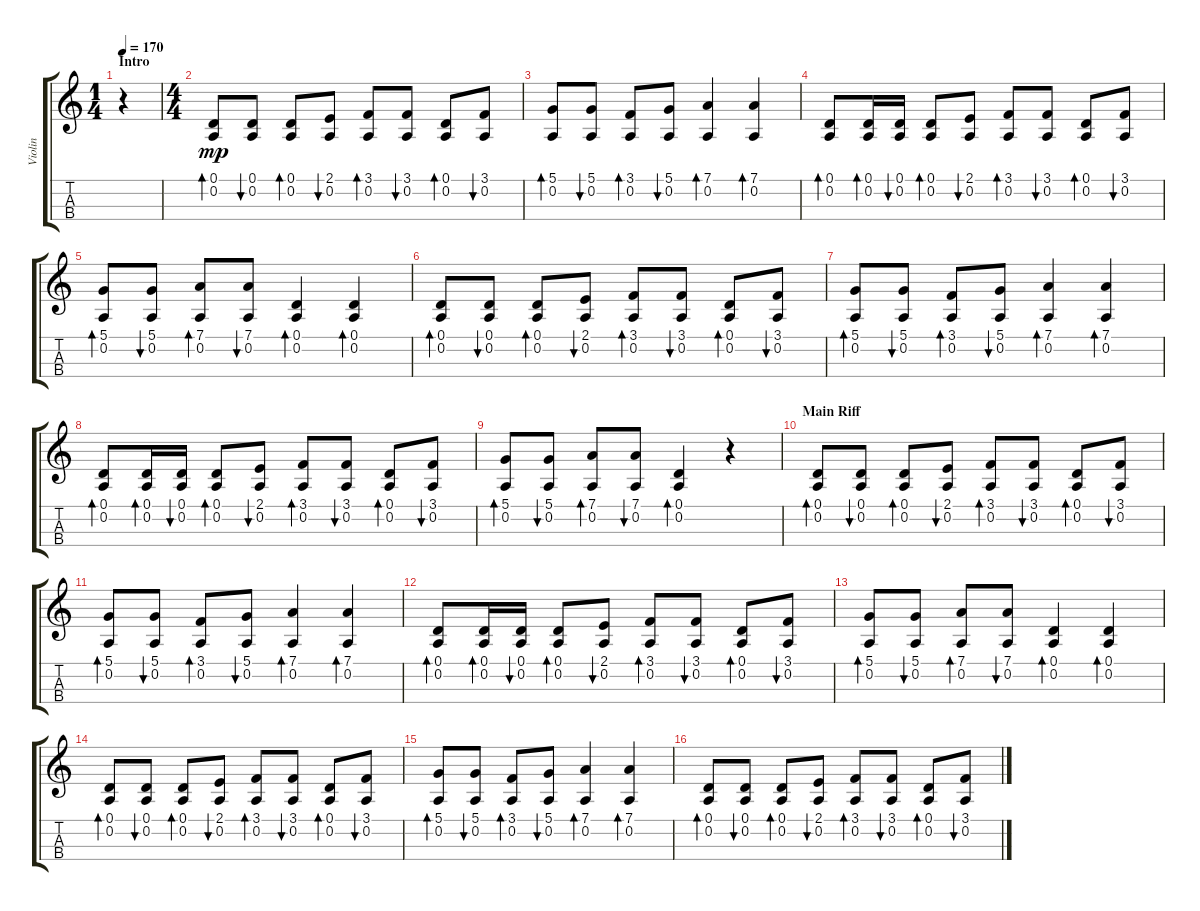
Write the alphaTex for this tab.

\track ("Violin" "Violin") {instrument violin}
\staff {score tabs}
\tuning (D4 A3 E3 B2) {hide}
\ts (1 4)
\section ("" "Intro")
\tempo 170
\clef g2
\ks c
r.4{dy mp instrument violin} |
\ts (4 4)
(0.1 0.2).8{bd 240} (0.1 0.2).8{bu 240} (0.1 0.2).8{bd 240} (2.1 0.2).8{bu 240} (3.1 0.2).8{bd 240} (3.1 0.2).8{bu 240} (0.1 0.2).8{bd 240} (3.1 0.2).8{bu 240} |
(5.1 0.2).8{bd 240} (5.1 0.2).8{bu 240} (3.1 0.2).8{bd 240} (5.1 0.2).8{bu 240} (7.1 0.2).4{bd 480} (7.1 0.2).4{bd 480} |
(0.1 0.2).8{bd 240} (0.1 0.2).16{bd 480} (0.1 0.2).16{bu 240} (0.1 0.2).8{bd 240} (2.1 0.2).8{bu 240} (3.1 0.2).8{bd 240} (3.1 0.2).8{bu 240} (0.1 0.2).8{bd 240} (3.1 0.2).8{bu 240} |
(5.1 0.2).8{bd 240} (5.1 0.2).8{bu 240} (7.1 0.2).8{bd 240} (7.1 0.2).8{bu 240} (0.1 0.2).4{bd 480} (0.1 0.2).4{bd 480} |
(0.1 0.2).8{bd 240} (0.1 0.2).8{bu 240} (0.1 0.2).8{bd 240} (2.1 0.2).8{bu 240} (3.1 0.2).8{bd 240} (3.1 0.2).8{bu 240} (0.1 0.2).8{bd 240} (3.1 0.2).8{bu 240} |
(5.1 0.2).8{bd 240} (5.1 0.2).8{bu 240} (3.1 0.2).8{bd 240} (5.1 0.2).8{bu 240} (7.1 0.2).4{bd 480} (7.1 0.2).4{bd 480} |
(0.1 0.2).8{bd 240} (0.1 0.2).16{bd 480} (0.1 0.2).16{bu 240} (0.1 0.2).8{bd 240} (2.1 0.2).8{bu 240} (3.1 0.2).8{bd 240} (3.1 0.2).8{bu 240} (0.1 0.2).8{bd 240} (3.1 0.2).8{bu 240} |
(5.1 0.2).8{bd 240} (5.1 0.2).8{bu 240} (7.1 0.2).8{bd 240} (7.1 0.2).8{bu 240} (0.1 0.2).4{bd 480} r.4 |
\section ("" "Main Riff")
(0.1 0.2).8{bd 240} (0.1 0.2).8{bu 240} (0.1 0.2).8{bd 240} (2.1 0.2).8{bu 240} (3.1 0.2).8{bd 240} (3.1 0.2).8{bu 240} (0.1 0.2).8{bd 240} (3.1 0.2).8{bu 240} |
(5.1 0.2).8{bd 240} (5.1 0.2).8{bu 240} (3.1 0.2).8{bd 240} (5.1 0.2).8{bu 240} (7.1 0.2).4{bd 480} (7.1 0.2).4{bd 480} |
(0.1 0.2).8{bd 240} (0.1 0.2).16{bd 480} (0.1 0.2).16{bu 240} (0.1 0.2).8{bd 240} (2.1 0.2).8{bu 240} (3.1 0.2).8{bd 240} (3.1 0.2).8{bu 240} (0.1 0.2).8{bd 240} (3.1 0.2).8{bu 240} |
(5.1 0.2).8{bd 240} (5.1 0.2).8{bu 240} (7.1 0.2).8{bd 240} (7.1 0.2).8{bu 240} (0.1 0.2).4{bd 480} (0.1 0.2).4{bd 480} |
(0.1 0.2).8{bd 240} (0.1 0.2).8{bu 240} (0.1 0.2).8{bd 240} (2.1 0.2).8{bu 240} (3.1 0.2).8{bd 240} (3.1 0.2).8{bu 240} (0.1 0.2).8{bd 240} (3.1 0.2).8{bu 240} |
(5.1 0.2).8{bd 240} (5.1 0.2).8{bu 240} (3.1 0.2).8{bd 240} (5.1 0.2).8{bu 240} (7.1 0.2).4{bd 480} (7.1 0.2).4{bd 480} |
(0.1 0.2).8{bd 240} (0.1 0.2).8{bu 240} (0.1 0.2).8{bd 240} (2.1 0.2).8{bu 240} (3.1 0.2).8{bd 240} (3.1 0.2).8{bu 240} (0.1 0.2).8{bd 240} (3.1 0.2).8{bu 240}
